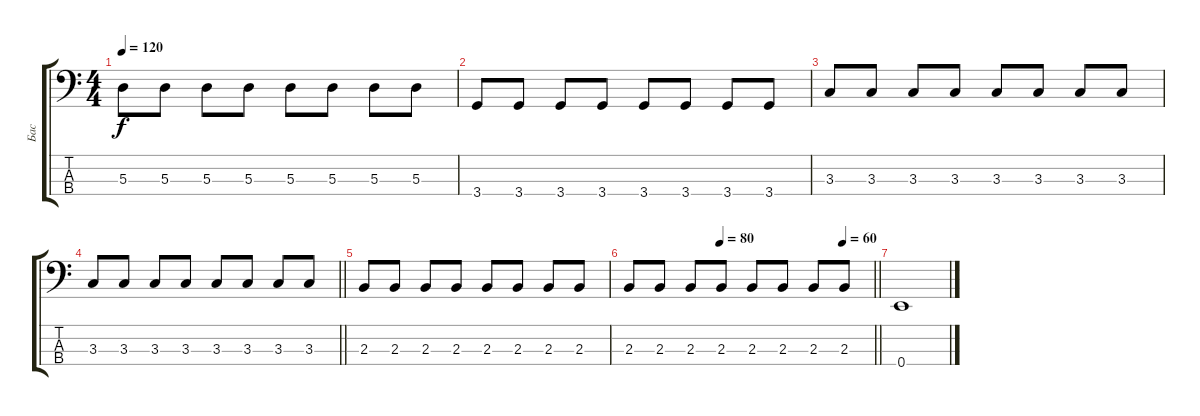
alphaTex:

\track ("Бас" "Бас") {instrument electricbassfinger}
\staff {score tabs}
\tuning (G2 D2 A1 E1) {hide}
\ts (4 4)
\tempo 120
\clef f4
\ks c
5.3.8{dy f} 5.3.8 5.3.8 5.3.8 5.3.8 5.3.8 5.3.8 5.3.8 |
3.4.8 3.4.8 3.4.8 3.4.8 3.4.8 3.4.8 3.4.8 3.4.8 |
3.3.8 3.3.8 3.3.8 3.3.8 3.3.8 3.3.8 3.3.8 3.3.8 |
\barLineRight lightlight
3.3.8 3.3.8 3.3.8 3.3.8 3.3.8 3.3.8 3.3.8 3.3.8 |
2.3.8 2.3.8 2.3.8 2.3.8 2.3.8 2.3.8 2.3.8 2.3.8 |
\tempo (80 0.375)
\tempo (60 0.875)
\barLineRight lightlight
2.3.8 2.3.8 2.3.8 2.3.8 2.3.8 2.3.8 2.3.8 2.3.8 |
0.4.1
